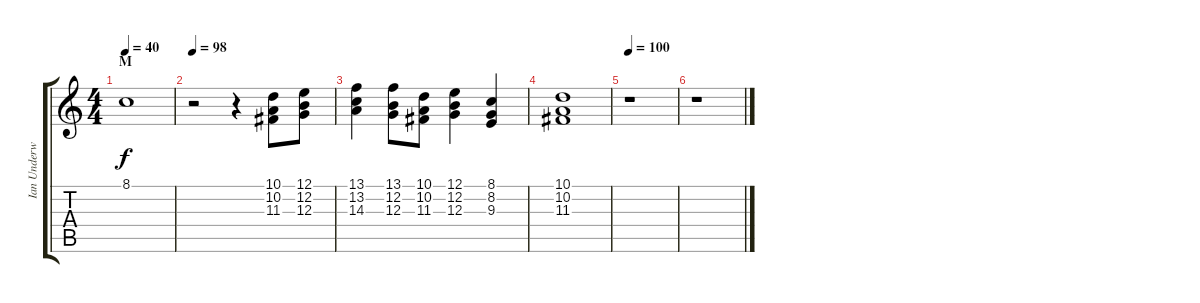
\track ("Ian Underwood" "Ian Underw") {instrument churchorgan}
\staff {score tabs}
\tuning (E4 B3 G3 D3 A2 E2) {hide}
\ts (4 4)
\section ("" "M")
\tempo 40
\clef g2
\ks c
8.1.1{dy f} |
\tempo 98
r.2 r.4 (10.1 10.2 11.3).8 (12.1 12.2 12.3).8 |
(13.1 13.2 14.3).4 (13.1 12.2 12.3).8 (10.1 10.2 11.3).8 (12.1 12.2 12.3).4 (8.1 8.2 9.3).4 |
(10.1 10.2 11.3).1 |
\tempo 100
r.1 |
r.1
